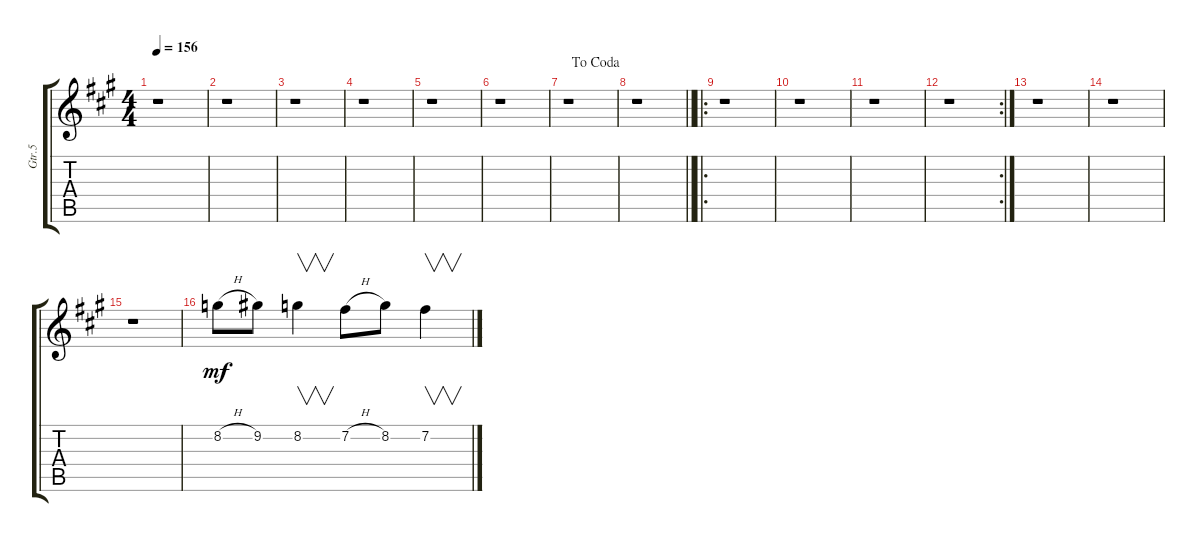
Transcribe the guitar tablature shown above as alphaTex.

\track ("Gtr.5" "Gtr.5") {instrument distortionguitar}
\staff {score tabs}
\tuning (E4 B3 G3 D3 A2 D2) {hide}
\ts (4 4)
\tempo 156
\clef g2
\ks a
r.1{dy mf} |
r.1 |
r.1 |
r.1 |
r.1 |
r.1 |
\jump dacoda
r.1 |
\barLineRight lightlight
r.1 |
\ro
r.1 |
r.1 |
r.1 |
\rc 2
r.1 |
r.1 |
r.1 |
r.1 |
8.2{h}.8 9.2.8 8.2.4{v} 7.2{h}.8 8.2.8 7.2.4{v}
